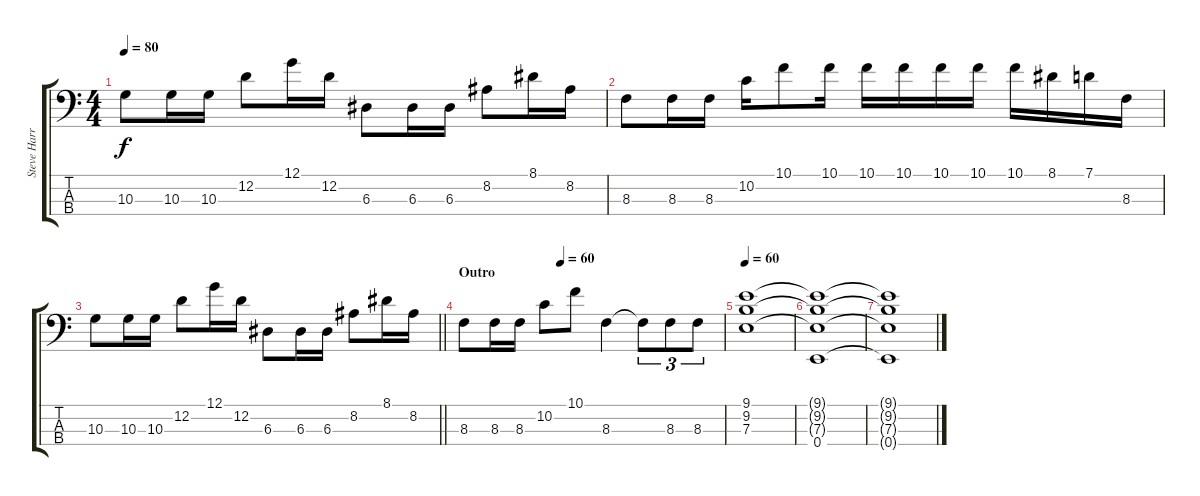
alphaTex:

\track ("Steve Harris" "Steve Harr") {instrument electricbassfinger}
\staff {score tabs}
\tuning (G2 D2 A1 E1) {hide}
\ts (4 4)
\tempo 80
\clef f4
\ks c
10.3.8{dy f} 10.3.16 10.3.16 12.2.8 12.1.16 12.2.16 6.3.8 6.3.16 6.3.16 8.2.8 8.1.16 8.2.16 |
8.3.8 8.3.16 8.3.16 10.2.16 10.1.8 10.1.16 10.1.16 10.1.16 10.1.16 10.1.16 10.1.16 8.1.16 7.1.16 8.3.16 |
\barLineRight lightlight
10.3.8 10.3.16 10.3.16 12.2.8 12.1.16 12.2.16 6.3.8 6.3.16 6.3.16 8.2.8 8.1.16 8.2.16 |
\section ("" "Outro")
\tempo (60 0.375)
8.3.8 8.3.16 8.3.16 10.2.8 10.1.8 8.3.4 8.3{t}.8{tu (3 2)} 8.3.8{tu (3 2)} 8.3.8{tu (3 2)} |
\tempo 60
(9.1 9.2 7.3).1 |
(9.1{t} 9.2{t} 7.3{t} 0.4).1{volume 0} |
(9.1{t} 9.2{t} 7.3{t} 0.4{t}).1
